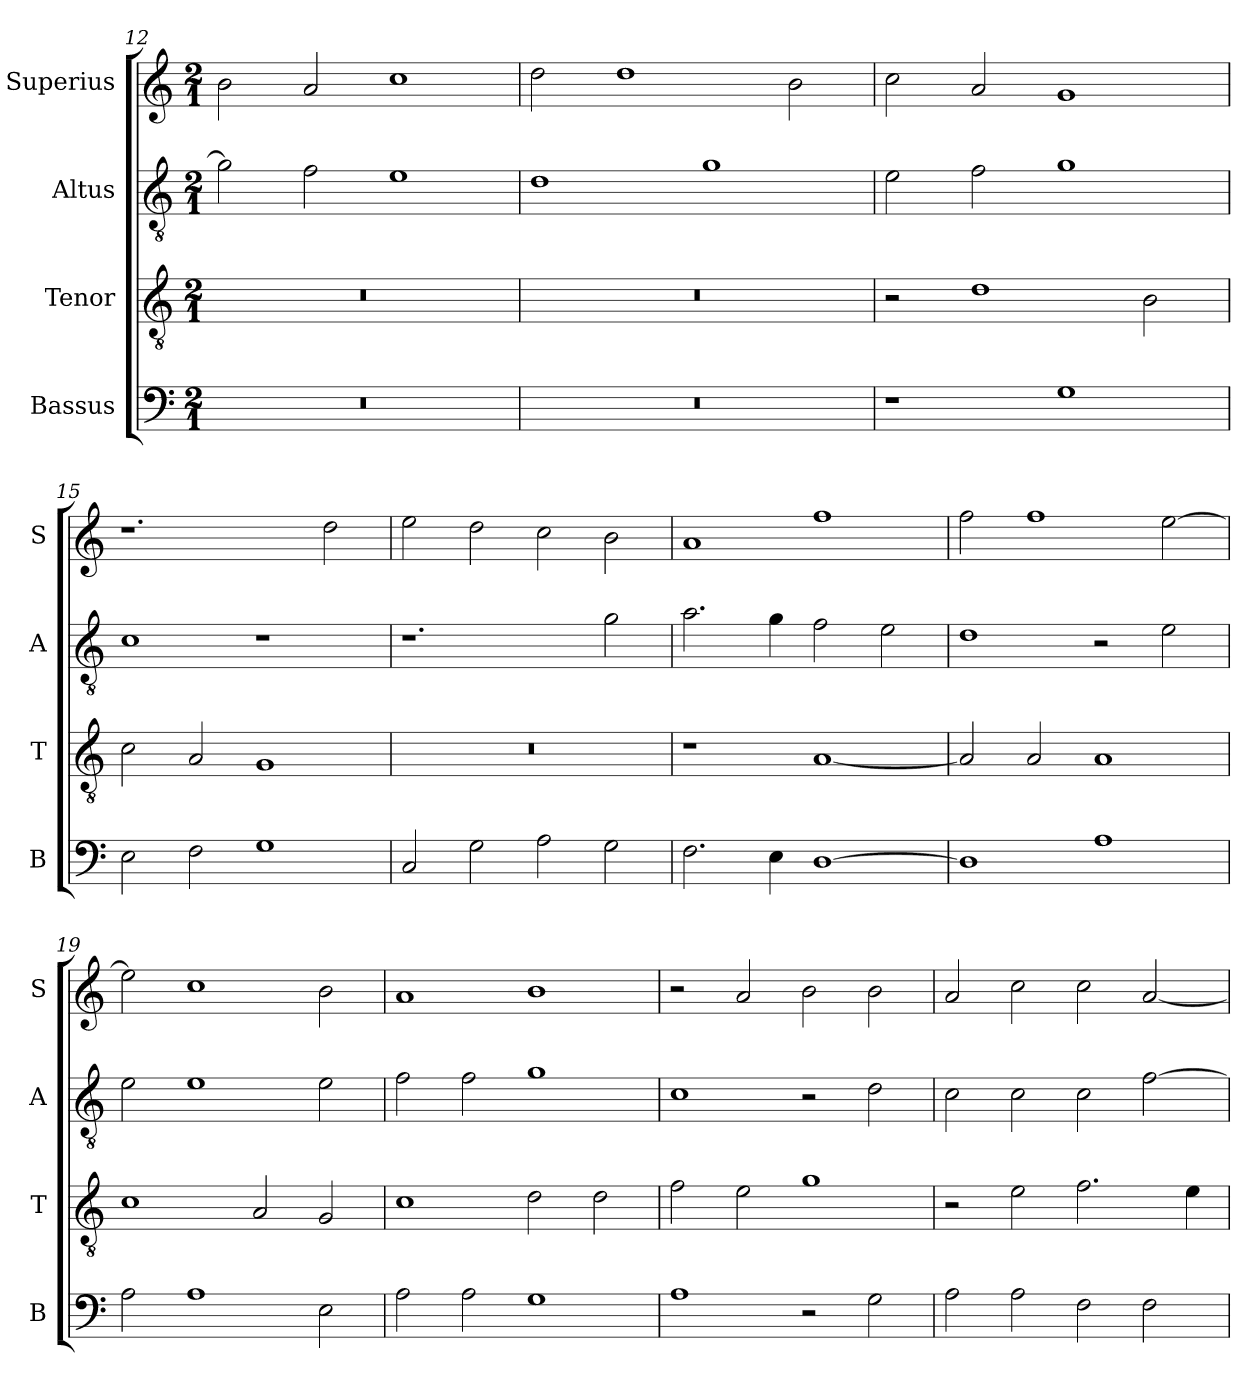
**kern	**kern	**kern	**kern
*part4	*part3	*part2	*part1
*staff4	*staff3	*staff2	*staff1
*I"Bassus	*I"Tenor	*I"Altus	*I"Superius
*I'B	*I'T	*I'A	*I'S
*clefF4	*clefGv2	*clefGv2	*clefG2
*k[]	*k[]	*k[]	*k[]
*M2/1	*M2/1	*M2/1	*M2/1
=12	=12	=12	=12
0r	0r	2g\]	2b\
.	.	2f\	2a/
.	.	1e	1cc
=13	=13	=13	=13
0r	0r	1d	2dd\
.	.	.	1dd
.	.	1g	.
.	.	.	2b\
=14	=14	=14	=14
1r	2r	2e\	2cc\
.	1d	2f\	2a/
1G	.	1g	1g
.	2B\	.	.
=15	=15	=15	=15
2E\	2c\	1c	1.r
2F\	2A/	.	.
1G	1G	1r	.
.	.	.	2dd\
=16	=16	=16	=16
2C/	0r	1.r	2ee\
2G\	.	.	2dd\
2A\	.	.	2cc\
2G\	.	2g\	2b\
=17	=17	=17	=17
2.F\	1r	2.a\	1a
4E\	.	4g\	.
[1D	[1A	2f\	1ff
.	.	2e\	.
=18	=18	=18	=18
1D]	2A/]	1d	2ff\
.	2A/	.	1ff
1A	1A	2r	.
.	.	2e\	[2ee\
=19	=19	=19	=19
2A\	1c	2e\	2ee\]
1A	.	1e	1cc
.	2A/	.	.
2E\	2G/	2e\	2b\
=20	=20	=20	=20
2A\	1c	2f\	1a
2A\	.	2f\	.
1G	2d\	1g	1b
.	2d\	.	.
=21	=21	=21	=21
1A	2f\	1c	2r
.	2e\	.	2a/
2r	1g	2r	2b\
2G\	.	2d\	2b\
=22	=22	=22	=22
2A\	2r	2c\	2a/
2A\	2e\	2c\	2cc\
2F\	2.f\	2c\	2cc\
2F\	.	[2f\	[2a/
.	4e\	.	.
=	=	=	=
*-	*-	*-	*-
